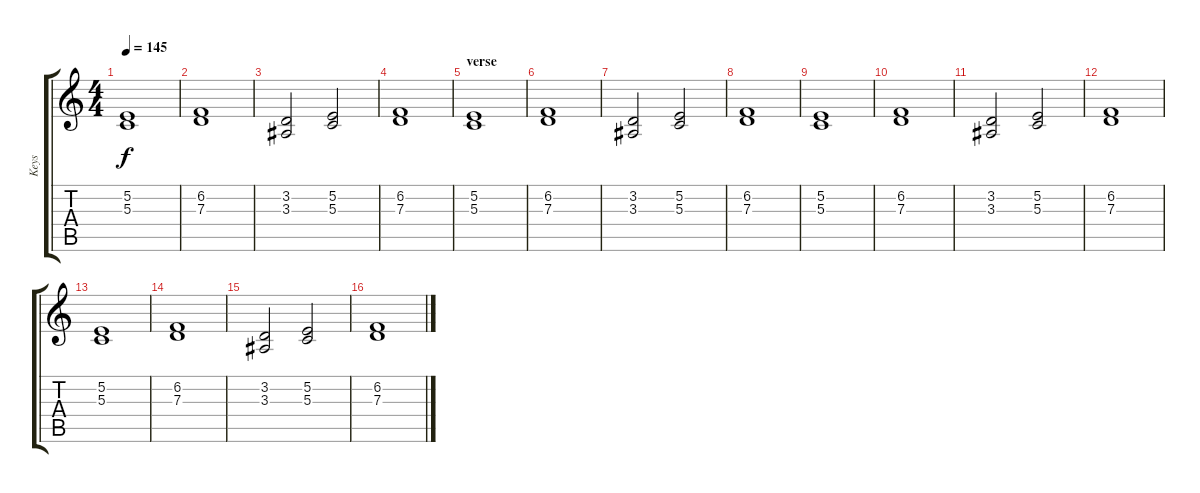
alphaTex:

\track ("Keys" "Keys") {instrument stringensemble1}
\staff {score tabs}
\tuning (E4 B3 G3 D3 A2 E2) {hide}
\ts (4 4)
\tempo 145
\clef g2
\ks c
(5.2 5.3).1{dy f} |
(6.2 7.3).1 |
(3.2 3.3).2 (5.2 5.3).2 |
(6.2 7.3).1 |
\section ("" "verse")
(5.2 5.3).1 |
(6.2 7.3).1 |
(3.2 3.3).2 (5.2 5.3).2 |
(6.2 7.3).1 |
(5.2 5.3).1 |
(6.2 7.3).1 |
(3.2 3.3).2 (5.2 5.3).2 |
(6.2 7.3).1 |
(5.2 5.3).1 |
(6.2 7.3).1 |
(3.2 3.3).2 (5.2 5.3).2 |
(6.2 7.3).1
